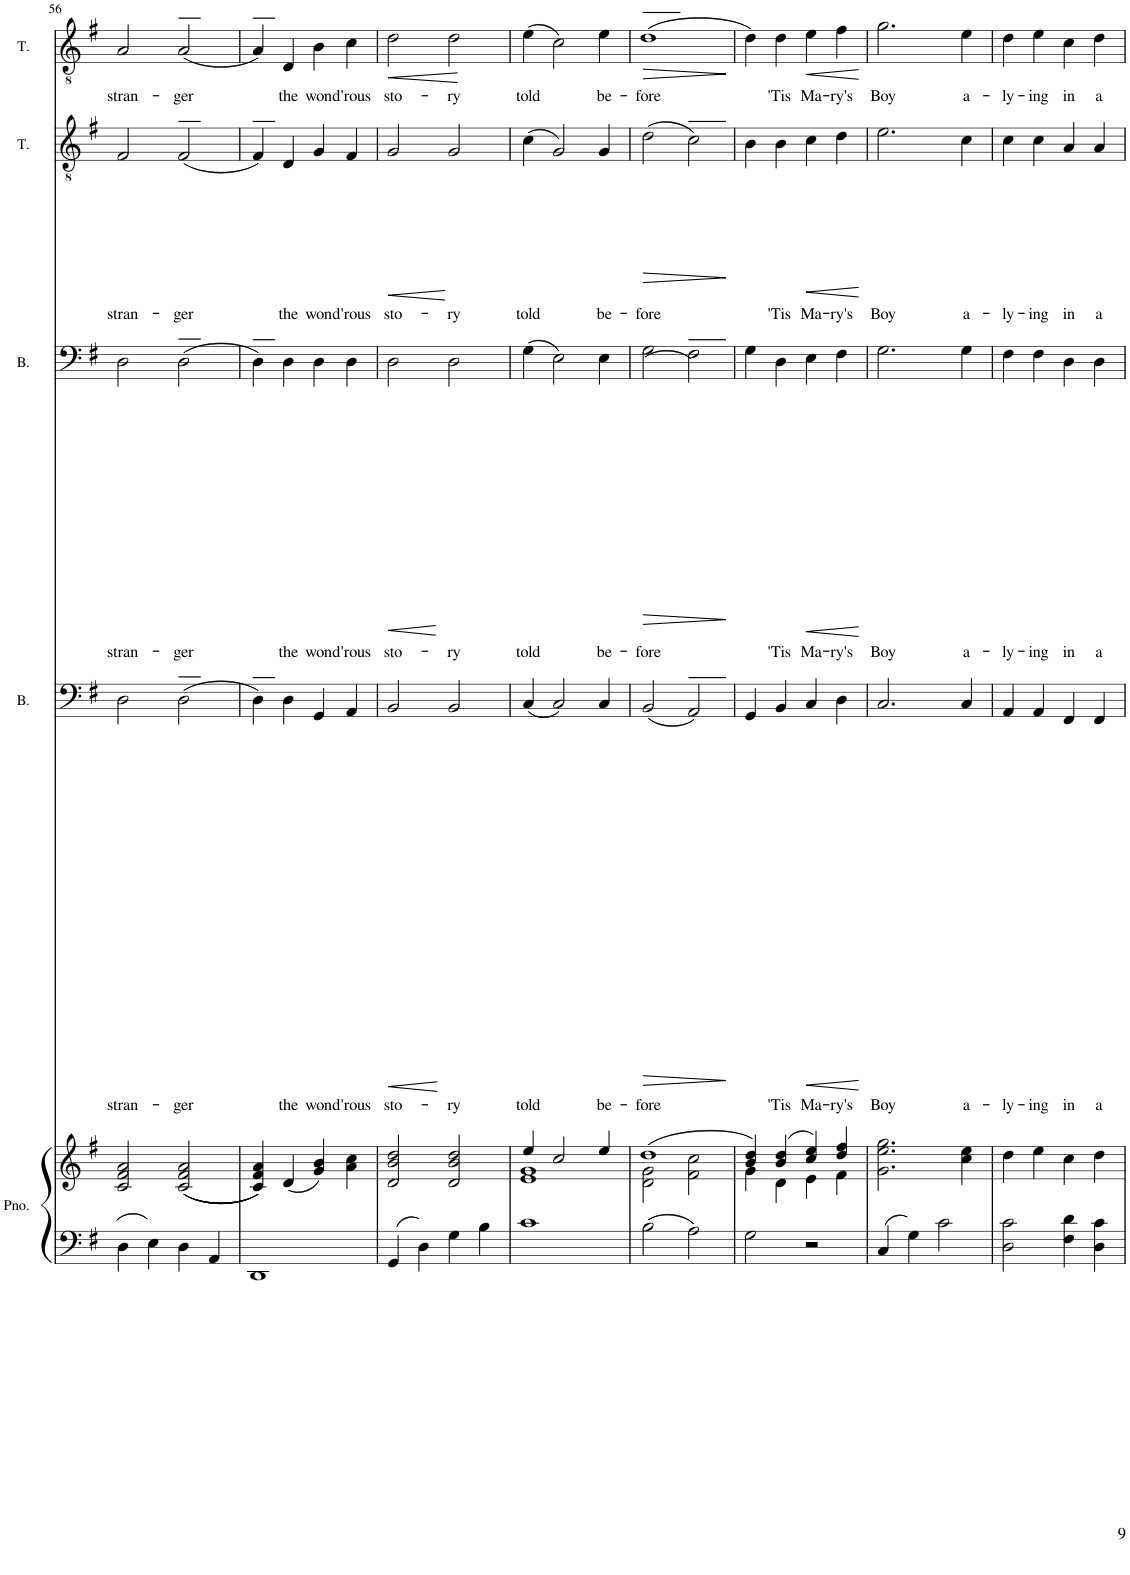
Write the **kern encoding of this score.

**kern	**kern	**kern	**text	**dynam	**kern	**text	**dynam	**kern	**text	**dynam	**kern	**text	**dynam
*part5	*part5	*part4	*part4	*part4	*part3	*part3	*part3	*part2	*part2	*part2	*part1	*part1	*part1
*staff6	*staff5	*staff4	*staff4	*staff4	*staff3	*staff3	*staff3	*staff2	*staff2	*staff2	*staff1	*staff1	*staff1
*I"Piano	*	*I"Bass	*	*	*I"Bass	*	*	*I"Tenor	*	*	*I"Tenor	*	*
*I'Pno.	*	*I'B.	*	*	*I'B.	*	*	*I'T.	*	*	*I'T.	*	*
!!LO:PB:g=z
*clefF4	*clefG2	*clefF4	*	*	*clefF4	*	*	*clefGv2	*	*	*clefGv2	*	*
*k[f#]	*k[f#]	*k[f#]	*	*	*k[f#]	*	*	*k[f#]	*	*	*k[f#]	*	*
*M4/4	*M4/4	*M4/4	*	*	*M4/4	*	*	*M4/4	*	*	*M4/4	*	*
*met(c)	*met(c)	*met(c)	*	*	*met(c)	*	*	*met(c)	*	*	*met(c)	*	*
=56	=56	=56	=56	=56	=56	=56	=56	=56	=56	=56	=56	=56	=56
!	!	!	!LO:LY:b	!	!	!LO:LY:b	!	!	!LO:LY:b	!	!	!LO:LY:b	!
4D\	2c/ 2f#/ 2a/	2D\	stran-	.	2D\	stran-	.	2F#/	stran-	.	2A/	stran-	.
4E\	.	.	.	.	.	.	.	.	.	.	.	.	.
!	!	!	!LO:LY:b	!	!	!LO:LY:b	!	!	!LO:LY:b	!	!	!LO:LY:b	!
4D\	(((2c/ 2f#/ 2a/	(2D\	-ger	.	(2D\	-ger	.	(2F#/	-ger	.	(2A/	-ger	.
4AA/	.	.	.	.	.	.	.	.	.	.	.	.	.
=57	=57	=57	=57	=57	=57	=57	=57	=57	=57	=57	=57	=57	=57
1DD	4c/ 4f#/ 4a/)))	4D\)	.	.	4D\)	.	.	4F#/)	.	.	4A/)	.	.
!	!	!	!LO:LY:b	!	!	!LO:LY:b	!	!	!LO:LY:b	!	!	!LO:LY:b	!
.	(4d/	4D\	the	.	4D\	the	.	4D/	the	.	4D/	the	.
!	!	!	!LO:LY:b	!	!	!LO:LY:b	!	!	!LO:LY:b	!	!	!LO:LY:b	!
.	4g/ 4b/)	4GG/	won-	.	4D\	won	.	4G/	won-	.	4B\	won-	.
!	!	!	!LO:LY:b	!	!	!LO:LY:b	!	!	!LO:LY:b	!	!	!LO:LY:b	!
.	4a\ 4cc\	4AA/	-d'rous	.	4D\	d'rous	.	4F#/	-d'rous	.	4c\	-d'rous	.
=58	=58	=58	=58	=58	=58	=58	=58	=58	=58	=58	=58	=58	=58
!	!	!	!LO:LY:b	!LO:HP:b	!	!LO:LY:b	!LO:HP:b	!	!LO:LY:b	!LO:HP:b	!	!LO:LY:b	!LO:HP:b
4GG/	2d/ 2b/ 2dd/	2BB/	sto-	<	2D\	sto-	<	2G/	sto-	<	2d\	sto-	<
4D\	.	.	.	.	.	.	.	.	.	.	.	.	.
!	!	!	!LO:LY:b	!	!	!LO:LY:b	!	!	!LO:LY:b	!	!	!LO:LY:b	!
4G\	2d/ 2b/ 2dd/	2BB/	-ry	.	2D\	-ry	.	2G/	-ry	.	2d\	-ry	.
4B\	.	.	.	.	.	.	.	.	.	.	.	.	.
.	.	.	.	[	.	.	[	.	.	[	.	.	[
=59	=59	=59	=59	=59	=59	=59	=59	=59	=59	=59	=59	=59	=59
*	*^	*	*	*	*	*	*	*	*	*	*	*	*
!	!	!	!	!LO:LY:b	!	!	!LO:LY:b	!	!	!LO:LY:b	!	!	!LO:LY:b	!
1c	4ee/	1e 1g	(4C/	told	.	(4G\	told	.	(4c\	told	.	(4e\	told	.
.	2cc/	.	2C/)	.	.	2E\)	.	.	2G/)	.	.	2c\)	.	.
!	!	!	!	!LO:LY:b	!	!	!LO:LY:b	!	!	!LO:LY:b	!	!	!LO:LY:b	!
.	4ee/	.	4C/	be-	.	4E\	be-	.	4G/	be-	.	4e\	be-	.
=60	=60	=60	=60	=60	=60	=60	=60	=60	=60	=60	=60	=60	=60	=60
!	!	!	!	!LO:LY:b	!LO:HP:b	!	!LO:LY:b	!LO:HP:b	!	!LO:LY:b	!LO:HP:b	!	!LO:LY:b	!LO:HP:b
2B\	(1dd	2d\ 2g\	(2BB/	-fore	>	(2G\	-fore	>	(2d\	-fore	>	(1d	-fore	>
2A\	.	2f#\ 2cc\	2AA/)	.	.	2F#\)	.	.	2c\)	.	.	.	.	.
*	*v	*v	*	*	*	*	*	*	*	*	*	*	*	*
.	.	.	.	]	.	.	]	.	.	]	.	.	.
=61	=61	=61	=61	=61	=61	=61	=61	=61	=61	=61	=61	=61	=61
*	*^	*	*	*	*	*	*	*	*	*	*	*	*
2G\	4b/ 4dd/)	4g\	4GG/	.	.	4G\	.	.	4B\	.	.	4d\)	.	.
!	!	!	!	!LO:LY:b	!	!	!LO:LY:b	!	!	!LO:LY:b	!	!	!LO:LY:b	!
.	(4b/ 4dd/	4d\	4BB/	'Tis	.	4D\	'Tis	.	4B\	'Tis	.	4d\	'Tis	]
!	!	!	!	!LO:LY:b	!LO:HP:b	!	!LO:LY:b	!LO:HP:b	!	!LO:LY:b	!LO:HP:b	!	!LO:LY:b	!LO:HP:b
2r	4cc/ 4ee/)	4e\	4C/	Ma-	<	4E\	Ma-	<	4c\	Ma-	<	4e\	Ma-	<
!	!	!	!	!LO:LY:b	!	!	!LO:LY:b	!	!	!LO:LY:b	!	!	!LO:LY:b	!
.	4dd/ 4ff#/	4f#\	4D\	-ry's	.	4F#\	-ry's	.	4d\	-ry's	.	4f#\	-ry's	.
*	*v	*v	*	*	*	*	*	*	*	*	*	*	*	*
.	.	.	.	[	.	.	[	.	.	[	.	.	[
=62	=62	=62	=62	=62	=62	=62	=62	=62	=62	=62	=62	=62	=62
!	!	!	!LO:LY:b	!	!	!LO:LY:b	!	!	!LO:LY:b	!	!	!LO:LY:b	!
4C/	2.g\ 2.ee\ 2.gg\	2.C/	Boy	.	2.G\	Boy	.	2.e\	Boy	.	2.g\	Boy	.
4G\	.	.	.	.	.	.	.	.	.	.	.	.	.
2c\	.	.	.	.	.	.	.	.	.	.	.	.	.
!	!	!	!LO:LY:b	!	!	!LO:LY:b	!	!	!LO:LY:b	!	!	!LO:LY:b	!
.	4cc\ 4ee\	4C/	a-	.	4G\	a-	.	4c\	a-	.	4e\	a-	.
=63	=63	=63	=63	=63	=63	=63	=63	=63	=63	=63	=63	=63	=63
!	!	!	!LO:LY:b	!	!	!LO:LY:b	!	!	!LO:LY:b	!	!	!LO:LY:b	!
2D\ 2c\	4dd\	4AA/	-ly-	.	4F#\	-ly-	.	4c\	-ly-	.	4d\	-ly-	.
!	!	!	!LO:LY:b	!	!	!LO:LY:b	!	!	!LO:LY:b	!	!	!LO:LY:b	!
.	4ee\	4AA/	-ing	.	4F#\	-ing	.	4c\	-ing	.	4e\	-ing	.
!	!	!	!LO:LY:b	!	!	!LO:LY:b	!	!	!LO:LY:b	!	!	!LO:LY:b	!
4F#\ 4d\	4cc\	4FF#/	in	.	4D\	in	.	4A/	in	.	4c\	in	.
!	!	!	!LO:LY:b	!	!	!LO:LY:b	!	!	!LO:LY:b	!	!	!LO:LY:b	!
4D\ 4c\	4dd\	4FF#/	a	.	4D\	a	.	4A/	a	.	4d\	a	.
=	=	=	=	=	=	=	=	=	=	=	=	=	=
*-	*-	*-	*-	*-	*-	*-	*-	*-	*-	*-	*-	*-	*-
